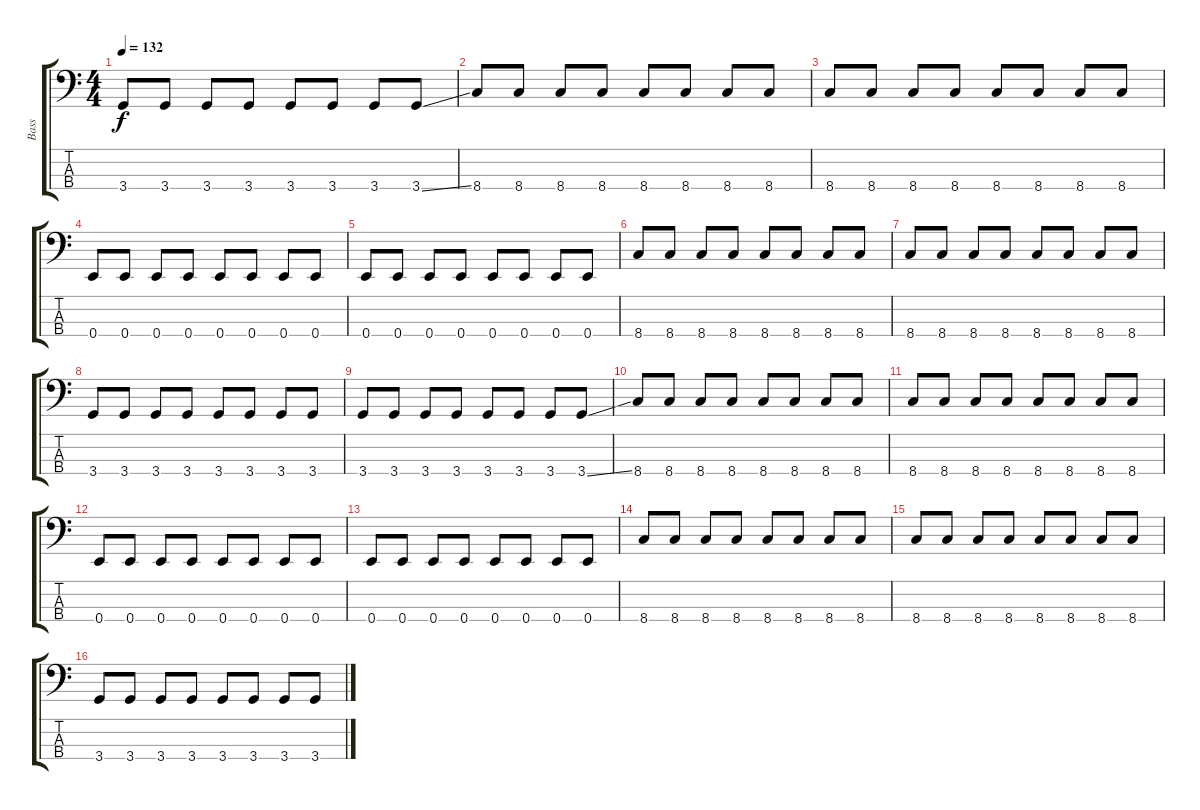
\track ("Bass" "Bass") {instrument electricbasspick}
\staff {score tabs}
\tuning (G2 D2 A1 E1) {hide}
\ts (4 4)
\tempo 132
\clef f4
\ks c
3.4.8{dy f} 3.4.8 3.4.8 3.4.8 3.4.8 3.4.8 3.4.8 3.4{ss}.8 |
8.4.8 8.4.8 8.4.8 8.4.8 8.4.8 8.4.8 8.4.8 8.4.8 |
8.4.8 8.4.8 8.4.8 8.4.8 8.4.8 8.4.8 8.4.8 8.4.8 |
0.4.8 0.4.8 0.4.8 0.4.8 0.4.8 0.4.8 0.4.8 0.4.8 |
0.4.8 0.4.8 0.4.8 0.4.8 0.4.8 0.4.8 0.4.8 0.4.8 |
8.4.8 8.4.8 8.4.8 8.4.8 8.4.8 8.4.8 8.4.8 8.4.8 |
8.4.8 8.4.8 8.4.8 8.4.8 8.4.8 8.4.8 8.4.8 8.4.8 |
3.4.8 3.4.8 3.4.8 3.4.8 3.4.8 3.4.8 3.4.8 3.4.8 |
3.4.8 3.4.8 3.4.8 3.4.8 3.4.8 3.4.8 3.4.8 3.4{ss}.8 |
8.4.8 8.4.8 8.4.8 8.4.8 8.4.8 8.4.8 8.4.8 8.4.8 |
8.4.8 8.4.8 8.4.8 8.4.8 8.4.8 8.4.8 8.4.8 8.4.8 |
0.4.8 0.4.8 0.4.8 0.4.8 0.4.8 0.4.8 0.4.8 0.4.8 |
0.4.8 0.4.8 0.4.8 0.4.8 0.4.8 0.4.8 0.4.8 0.4.8 |
8.4.8 8.4.8 8.4.8 8.4.8 8.4.8 8.4.8 8.4.8 8.4.8 |
8.4.8 8.4.8 8.4.8 8.4.8 8.4.8 8.4.8 8.4.8 8.4.8 |
3.4.8 3.4.8 3.4.8 3.4.8 3.4.8 3.4.8 3.4.8 3.4.8
